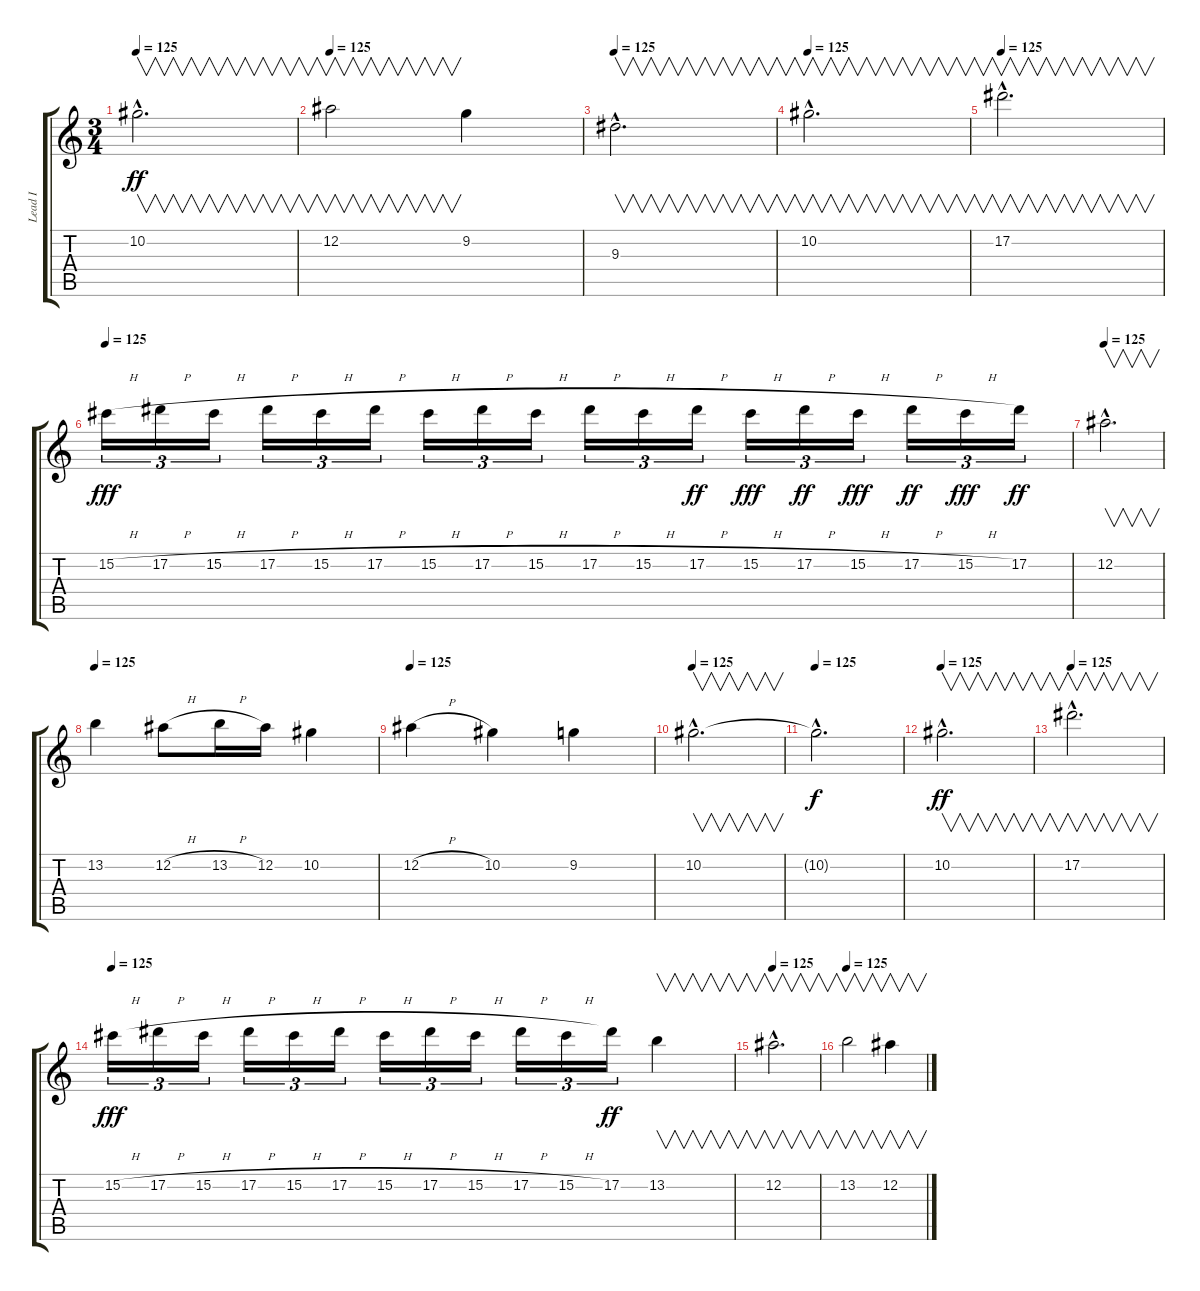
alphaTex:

\track ("Lead I" "Lead I") {instrument overdrivenguitar}
\staff {score tabs}
\tuning (Eb4 Bb3 Gb3 Db3 Ab2 Eb2) {hide}
\ts (3 4)
\tempo 125
\clef g2
\ks c
10.2{hac}.2{v d dy ff} |
\tempo 125
12.2.2{v} 9.2.4 |
\tempo 125
9.3{hac}.2{v d} |
\tempo 125
10.2{hac}.2{v d} |
\tempo 125
17.2{hac}.2{v d} |
\tempo 125
15.2{h}.16{tu (3 2) dy fff} 17.2{h}.16{tu (3 2)} 15.2{h}.16{tu (3 2)} 17.2{h}.16{tu (3 2)} 15.2{h}.16{tu (3 2)} 17.2{h}.16{tu (3 2)} 15.2{h}.16{tu (3 2)} 17.2{h}.16{tu (3 2)} 15.2{h}.16{tu (3 2)} 17.2{h}.16{tu (3 2)} 15.2{h}.16{tu (3 2)} 17.2{h}.16{tu (3 2) dy ff} 15.2{h}.16{tu (3 2) dy fff} 17.2{h}.16{tu (3 2) dy ff} 15.2{h}.16{tu (3 2) dy fff} 17.2{h}.16{tu (3 2) dy ff} 15.2{h}.16{tu (3 2) dy fff} 17.2.16{tu (3 2) dy ff} |
\tempo 125
12.2{hac}.2{v d} |
\tempo 125
13.2.4 12.2{h}.8 13.2{h}.16 12.2.16 10.2.4 |
\tempo 125
12.2{h}.4 10.2.4 9.2.4 |
\tempo 125
10.2{hac}.2{v d} |
\tempo 125
10.2{hac t}.2{d dy f} |
\tempo 125
10.2{hac}.2{v d dy ff} |
\tempo 125
17.2{hac}.2{v d} |
\tempo 125
15.2{h}.16{tu (3 2) dy fff} 17.2{h}.16{tu (3 2)} 15.2{h}.16{tu (3 2)} 17.2{h}.16{tu (3 2)} 15.2{h}.16{tu (3 2)} 17.2{h}.16{tu (3 2)} 15.2{h}.16{tu (3 2)} 17.2{h}.16{tu (3 2)} 15.2{h}.16{tu (3 2)} 17.2{h}.16{tu (3 2)} 15.2{h}.16{tu (3 2)} 17.2.16{tu (3 2) dy ff} 13.2.4{v} |
\tempo 125
12.2{hac}.2{v d} |
\tempo 125
13.2.2{v} 12.2.4{v}
